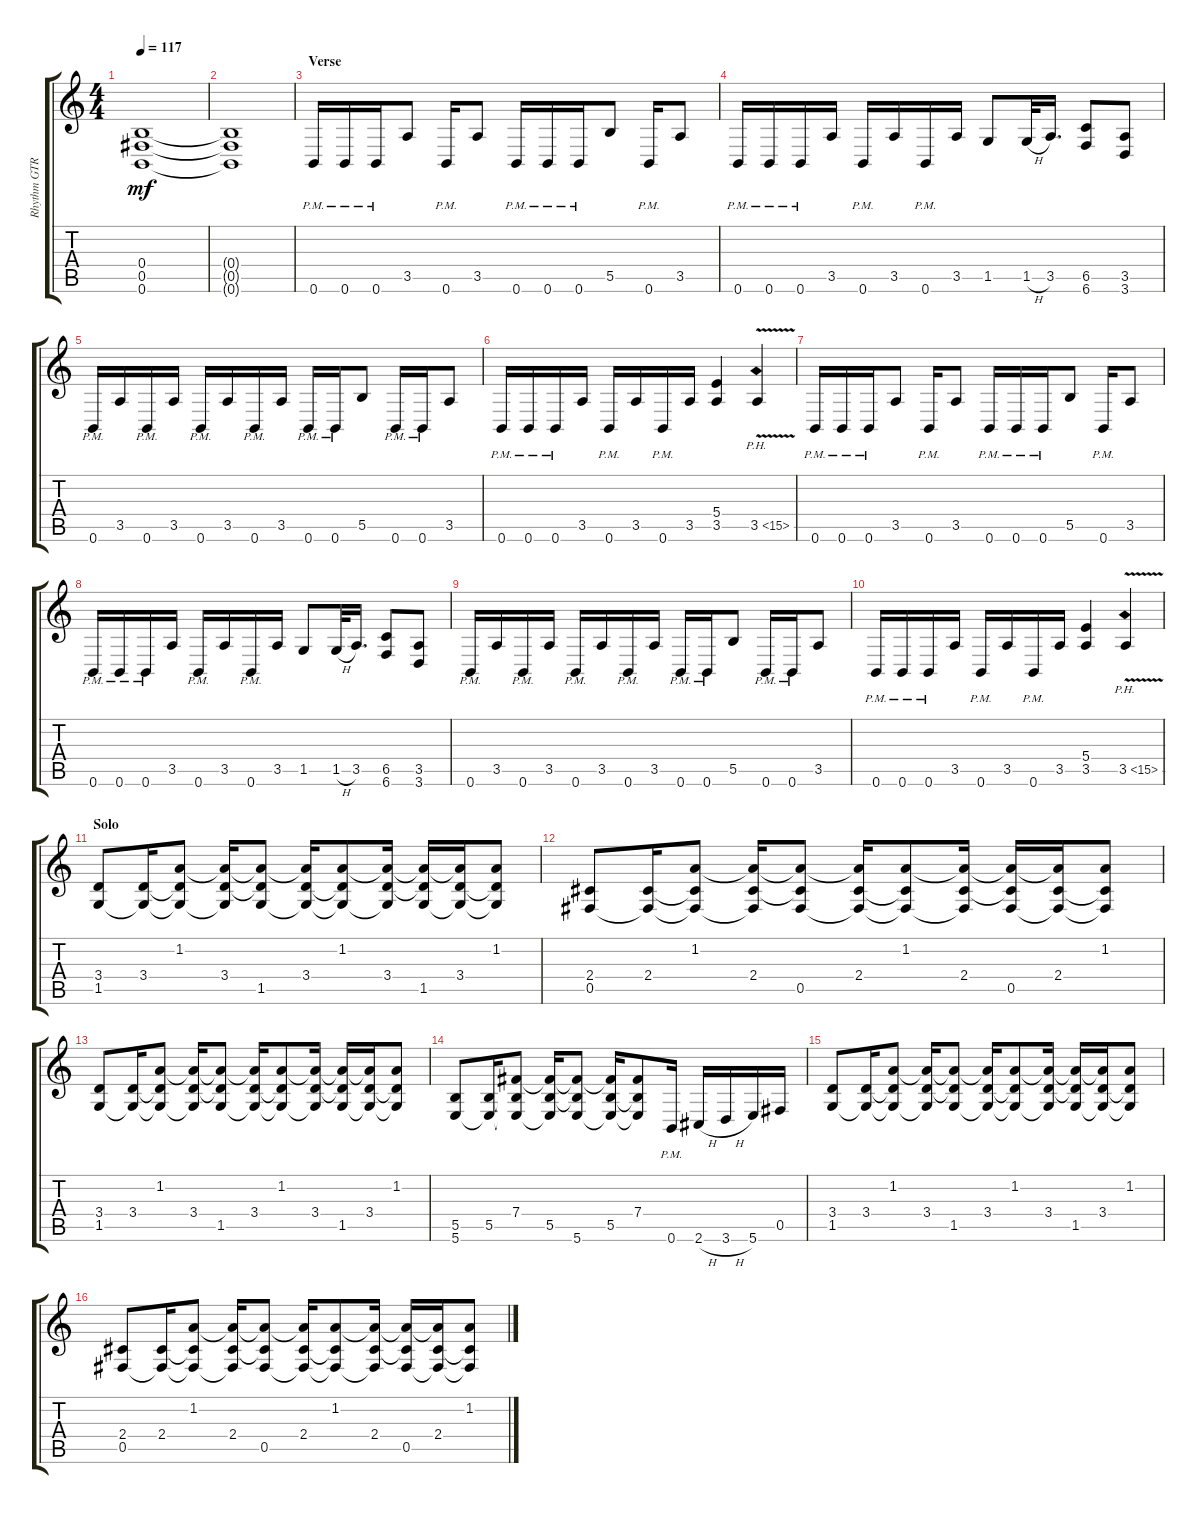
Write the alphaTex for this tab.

\track ("Rhythm GTR 2" "Rhythm GTR") {instrument distortionguitar}
\staff {score tabs}
\tuning (Db4 Ab3 E3 B2 Gb2 B1) {hide}
\ts (4 4)
\tempo 117
\clef g2
\ks aminor
(0.4 0.5 0.6).1{dy mf} |
(0.4{t} 0.5{t} 0.6{t}).1 |
\section ("" "Verse")
0.6{pm}.16 0.6{pm}.16 0.6{pm}.16 3.5.8 0.6{pm}.16 3.5.8 0.6{pm}.16 0.6{pm}.16 0.6{pm}.16 5.5.8 0.6{pm}.16 3.5.8 |
0.6{pm}.16 0.6{pm}.16 0.6{pm}.16 3.5.16 0.6{pm}.16 3.5.16 0.6{pm}.16 3.5.16 1.5.8 1.5{h}.32 3.5.16{d} (6.5 6.6).8 (3.5 3.6).8 |
0.6{pm}.16 3.5.16 0.6{pm}.16 3.5.16 0.6{pm}.16 3.5.16 0.6{pm}.16 3.5.16 0.6{pm}.16 0.6{pm}.16 5.5.8 0.6{pm}.16 0.6{pm}.16 3.5.8 |
0.6{pm}.16 0.6{pm}.16 0.6{pm}.16 3.5.16 0.6{pm}.16 3.5.16 0.6{pm}.16 3.5.16 (5.4 3.5).4 3.5{ph 12 v}.4 |
0.6{pm}.16 0.6{pm}.16 0.6{pm}.16 3.5.8 0.6{pm}.16 3.5.8 0.6{pm}.16 0.6{pm}.16 0.6{pm}.16 5.5.8 0.6{pm}.16 3.5.8 |
0.6{pm}.16 0.6{pm}.16 0.6{pm}.16 3.5.16 0.6{pm}.16 3.5.16 0.6{pm}.16 3.5.16 1.5.8 1.5{h}.32 3.5.16{d} (6.5 6.6).8 (3.5 3.6).8 |
0.6{pm}.16 3.5.16 0.6{pm}.16 3.5.16 0.6{pm}.16 3.5.16 0.6{pm}.16 3.5.16 0.6{pm}.16 0.6{pm}.16 5.5.8 0.6{pm}.16 0.6{pm}.16 3.5.8 |
0.6{pm}.16 0.6{pm}.16 0.6{pm}.16 3.5.16 0.6{pm}.16 3.5.16 0.6{pm}.16 3.5.16 (5.4 3.5).4 3.5{ph 12 v}.4 |
\section ("" "Solo")
(3.4 1.5).8 (3.4 1.5{t}).16 (1.2 3.4{t} 1.5{t}).8 (1.2{t} 3.4 1.5{t}).16 (1.2{t} 3.4{t} 1.5).8 (1.2{t} 3.4 1.5{t}).16 (1.2 3.4{t} 1.5{t}).8 (1.2{t} 3.4 1.5{t}).16 (1.2{t} 3.4{t} 1.5).16 (1.2{t} 3.4 1.5{t}).16 (1.2 3.4{t} 1.5{t}).8 |
(2.4 0.5).8 (2.4 0.5{t}).16 (1.2 2.4{t} 0.5{t}).8 (1.2{t} 2.4 0.5{t}).16 (1.2{t} 2.4{t} 0.5).8 (1.2{t} 2.4 0.5{t}).16 (1.2 2.4{t} 0.5{t}).8 (1.2{t} 2.4 0.5{t}).16 (1.2{t} 2.4{t} 0.5).16 (1.2{t} 2.4 0.5{t}).16 (1.2 2.4{t} 0.5{t}).8 |
(3.4 1.5).8 (3.4 1.5{t}).16 (1.2 3.4{t} 1.5{t}).8 (1.2{t} 3.4 1.5{t}).16 (1.2{t} 3.4{t} 1.5).8 (1.2{t} 3.4 1.5{t}).16 (1.2 3.4{t} 1.5{t}).8 (1.2{t} 3.4 1.5{t}).16 (1.2{t} 3.4{t} 1.5).16 (1.2{t} 3.4 1.5{t}).16 (1.2 3.4{t} 1.5{t}).8 |
(5.5 5.6).8 (5.5 5.6{t}).16 (7.4 5.5{t} 5.6{t}).8 (7.4{t} 5.5 5.6{t}).16 (7.4{t} 5.5{t} 5.6).8 (7.4{t} 5.5 5.6{t}).16 (7.4 5.5{t} 5.6{t}).8 0.6{pm}.16 2.6{h}.16 3.6{h}.16 5.6.16 0.5.16 |
(3.4 1.5).8 (3.4 1.5{t}).16 (1.2 3.4{t} 1.5{t}).8 (1.2{t} 3.4 1.5{t}).16 (1.2{t} 3.4{t} 1.5).8 (1.2{t} 3.4 1.5{t}).16 (1.2 3.4{t} 1.5{t}).8 (1.2{t} 3.4 1.5{t}).16 (1.2{t} 3.4{t} 1.5).16 (1.2{t} 3.4 1.5{t}).16 (1.2 3.4{t} 1.5{t}).8 |
(2.4 0.5).8 (2.4 0.5{t}).16 (1.2 2.4{t} 0.5{t}).8 (1.2{t} 2.4 0.5{t}).16 (1.2{t} 2.4{t} 0.5).8 (1.2{t} 2.4 0.5{t}).16 (1.2 2.4{t} 0.5{t}).8 (1.2{t} 2.4 0.5{t}).16 (1.2{t} 2.4{t} 0.5).16 (1.2{t} 2.4 0.5{t}).16 (1.2 2.4{t} 0.5{t}).8
